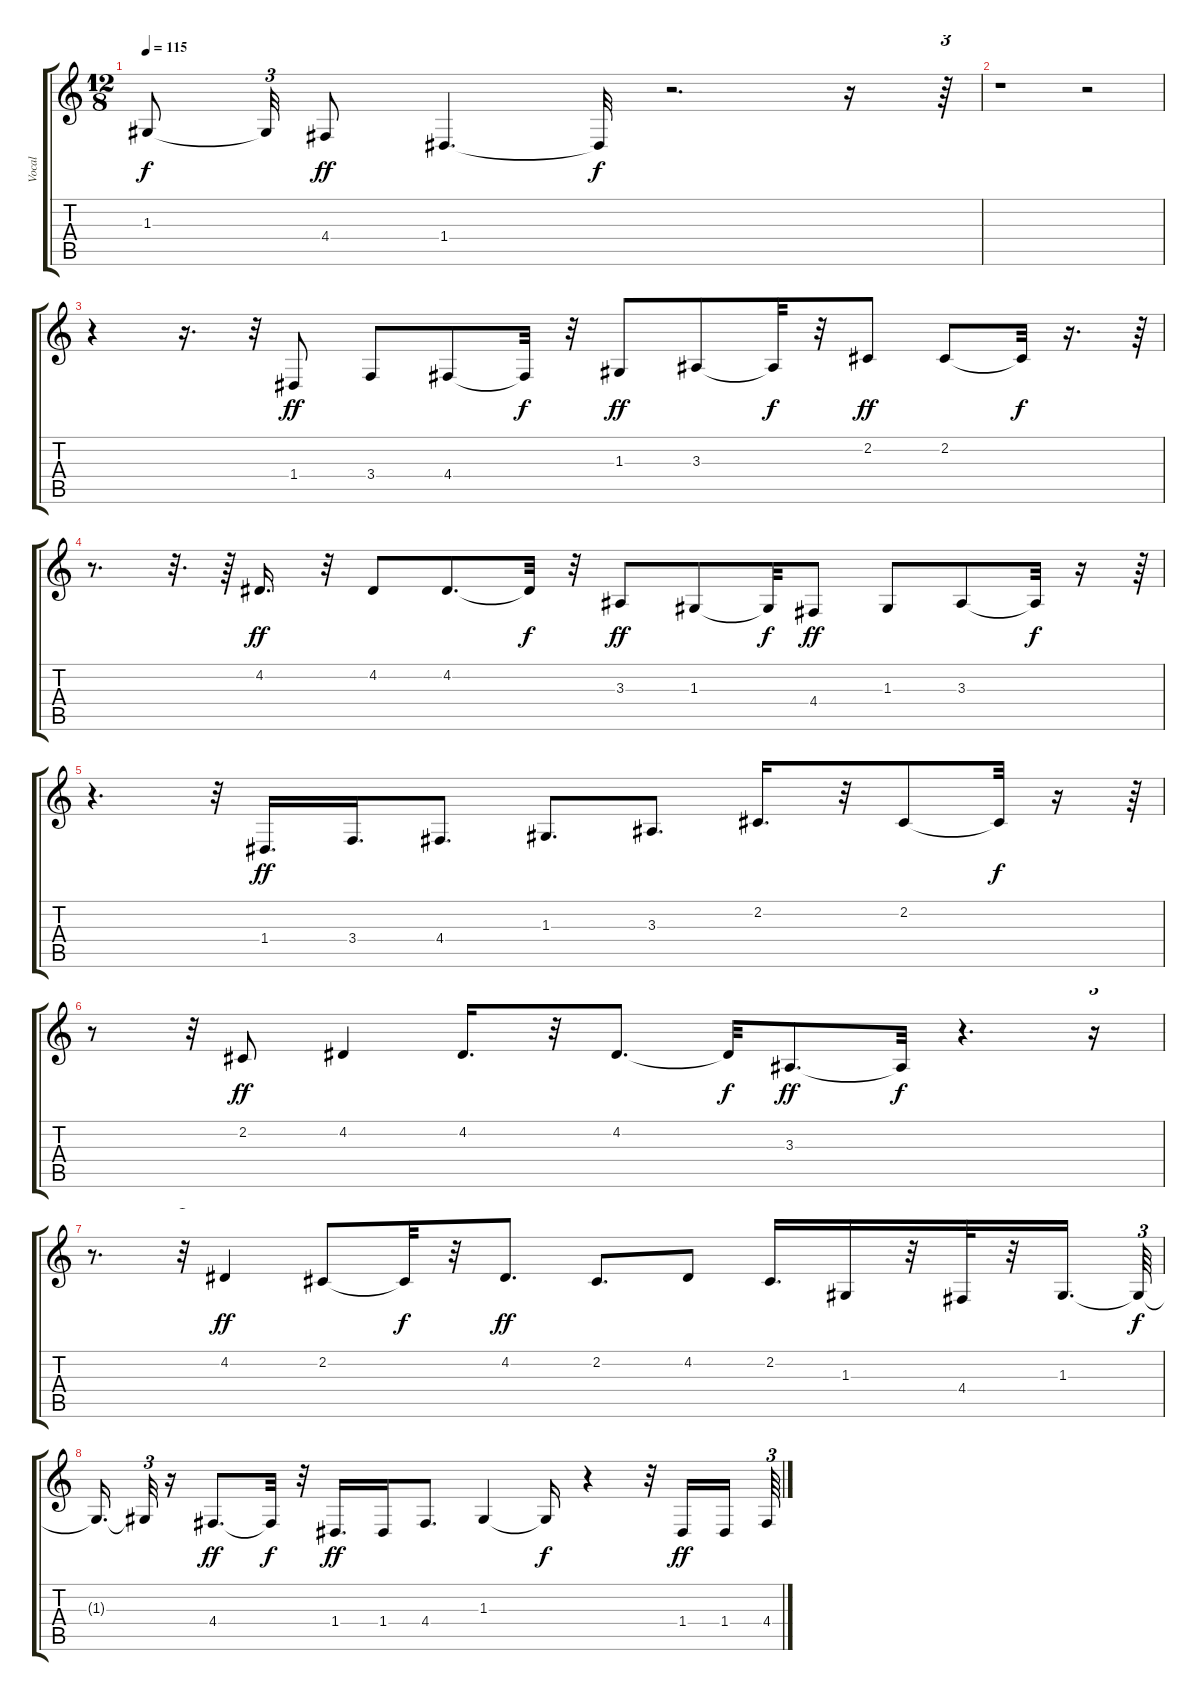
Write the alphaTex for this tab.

\track ("Vocal" "Vocal") {instrument flute}
\staff {score tabs}
\tuning (E4 B3 G3 D3 A2 E2) {hide}
\ts (12 8)
\tempo 115
\clef g2
\ks c
1.3{t}.8{dy f} 1.3{t}.32{tu (3 2)} 4.4.8{dy ff} 1.4.4{d} 1.4{t}.32{dy f} r.2{d} r.16 r.64{tu (3 2)} |
r.1 r.2 |
r.4 r.16{d} r.32{tu (3 2)} 1.4.8{dy ff} 3.4.8 4.4.8 4.4{t}.32{dy f} r.32 1.3.8{dy ff} 3.3.8 3.3{t}.32{dy f} r.32 2.2.8{dy ff} 2.2.8 2.2{t}.32{dy f} r.16{d} r.64{tu (3 2)} |
r.8{d} r.32{d} r.64 4.2.16{d dy ff} r.32 4.2.8 4.2.8{d} 4.2{t}.32{dy f} r.32 3.3.8{dy ff} 1.3.8 1.3{t}.32{dy f} 4.4.8{dy ff} 1.3.8 3.3.8 3.3{t}.32{dy f} r.16 r.64{tu (3 2)} |
r.4{d} r.32{tu (3 2)} 1.4.16{d dy ff} 3.4.16{d} 4.4.8{d} 1.3.8{d} 3.3.8{d} 2.2.16{d} r.32 2.2.8 2.2{t}.32{dy f} r.16 r.64{tu (3 2)} |
r.8 r.32{tu (3 2)} 2.2.8{dy ff} 4.2.4 4.2.16{d} r.32 4.2.8{d} 4.2{t}.32{dy f} 3.3.8{d dy ff} 3.3{t}.32{dy f} r.4{d} r.16{tu (3 2)} |
r.8{d} r.32{tu (3 2)} 4.2.4{dy ff} 2.2.8 2.2{t}.32{dy f} r.32 4.2.8{d dy ff} 2.2.8{d} 4.2.8 2.2.16{d} 1.3.16 r.32 4.4.32 r.32 1.3.16{d} 1.3{t}.64{tu (3 2) dy f} |
1.3{t}.16{d} 1.3{t}.32{tu (3 2)} r.16 4.4.8{d dy ff} 4.4{t}.32{dy f} r.32 1.4.16{d dy ff} 1.4.16 4.4.8{d} 1.3.4 1.3{t}.16{dy f} r.4 r.32 1.4.16{dy ff} 1.4.16{beam splitsecondary} 4.4.64{tu (3 2)}
